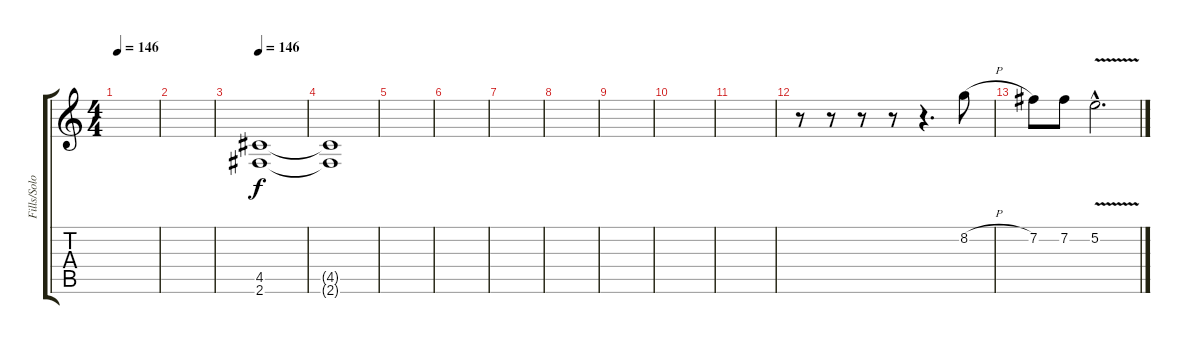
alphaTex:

\track ("Fills/Solo 2" "Fills/Solo") {instrument distortionguitar}
\staff {score tabs}
\tuning (E4 B3 G3 D3 A2 E2) {hide}
\ts (4 4)
\tempo 146
\clef g2
\ks c
|
|
\tempo 146
(4.5 2.6).1{volume 7} |
(4.5{t} 2.6{t}).1 |
|
|
|
|
|
|
|
r.8{volume 13} r.8 r.8 r.8 r.4{d} 8.2{h}.8 |
7.2.8 7.2.8 5.2{v hac}.2{d}
